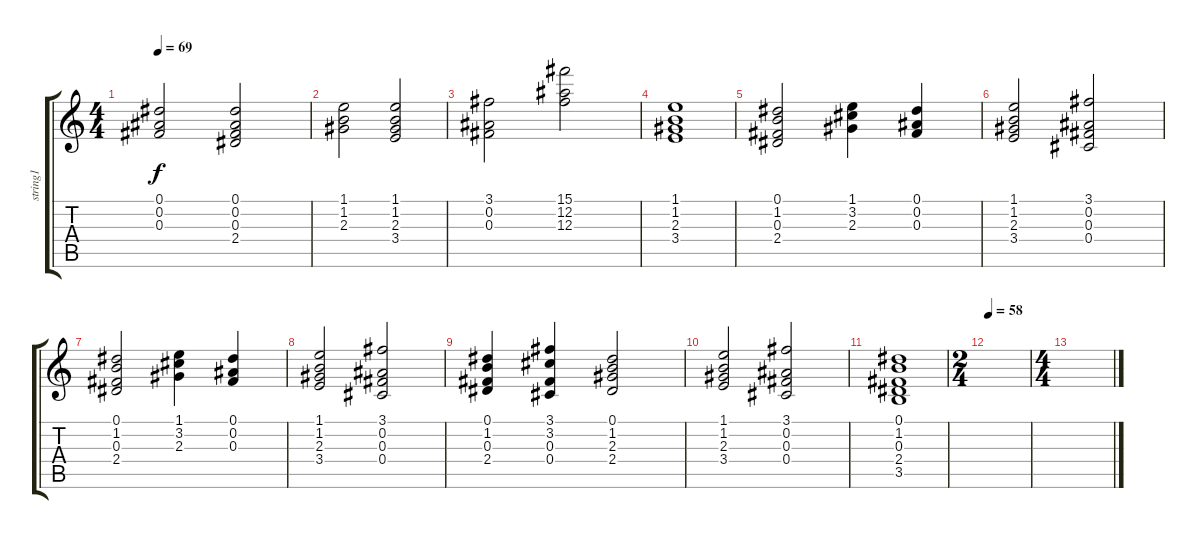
\track ("string1" "string1") {instrument stringensemble2}
\staff {score tabs}
\tuning (Eb5 Bb4 Gb4 Db4 Ab3 Eb3) {hide}
\ts (4 4)
\tempo 69
\clef g2
\ks c
(0.1 0.2 0.3).2{dy f} (0.1 0.2 0.3 2.4).2 |
(1.1 1.2 2.3).2 (1.1 1.2 2.3 3.4).2 |
(3.1 0.2 0.3).2 (15.1 12.2 12.3).2 |
(1.1 1.2 2.3 3.4).1 |
(0.1 1.2 0.3 2.4).2 (1.1 3.2 2.3).4 (0.1 0.2 0.3).4 |
(1.1 1.2 2.3 3.4).2 (3.1 0.2 0.3 0.4).2 |
(0.1 1.2 0.3 2.4).2 (1.1 3.2 2.3).4 (0.1 0.2 0.3).4 |
(1.1 1.2 2.3 3.4).2 (3.1 0.2 0.3 0.4).2 |
(0.1 1.2 0.3 2.4).4 (3.1 3.2 0.3 0.4).4 (0.1 1.2 2.3 2.4).2 |
(1.1 1.2 2.3 3.4).2 (3.1 0.2 0.3 0.4).2 |
(0.1 1.2 0.3 2.4 3.5).1 |
\ts (2 4)
\tempo 58
|
\ts (4 4)
